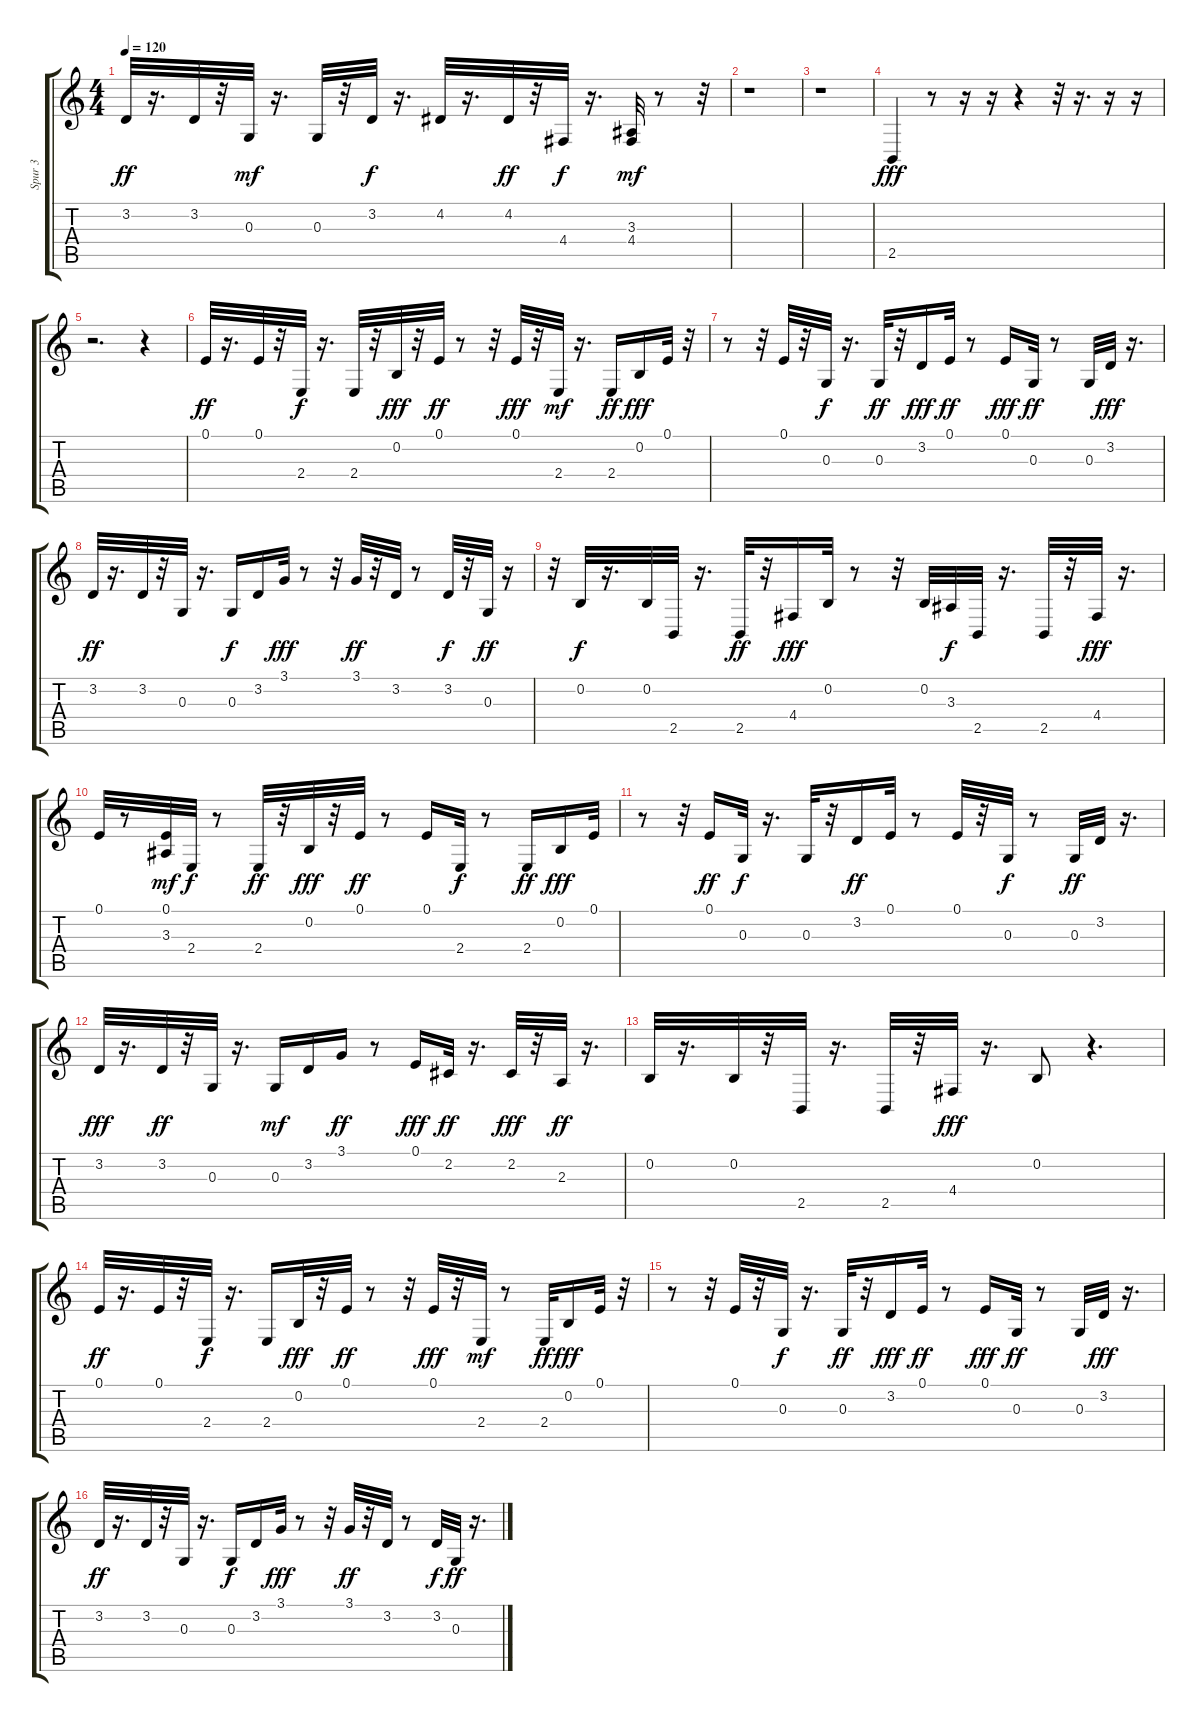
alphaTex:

\track ("Spur 3" "Spur 3") {instrument kalimba}
\staff {score tabs}
\tuning (E4 B3 G3 D3 A2 E2) {hide}
\ts (4 4)
\tempo 120
\clef g2
\ks c
3.2.32{dy ff} r.16{d} 3.2.32 r.32 0.3.32{dy mf} r.16{d} 0.3.32 r.32 3.2.32{dy f} r.16{d} 4.2.32 r.16{d} 4.2.32{dy ff} r.32 4.4.32{dy f} r.16{d} (3.3 4.4).32{dy mf} r.8 r.32 |
r.1 |
r.1 |
2.5.4{dy fff volume 14 instrument electricgrandpiano} r.8 r.16 r.16 r.4 r.32 r.16{d} r.16 r.16 |
r.2{d} r.4 |
0.1.32{dy ff volume 11 instrument pizzicatostrings} r.16{d} 0.1.32 r.32 2.4.32{dy f} r.16{d} 2.4.32 r.32 0.2.32{dy fff} r.32 0.1.32{dy ff} r.8 r.32 0.1.32{dy fff} r.32 2.4.32{dy mf} r.16{d} 2.4.16{dy ff} 0.2.16{dy fff} 0.1.32 r.32 |
r.8 r.32 0.1.32 r.32 0.3.32{dy f} r.16{d} 0.3.32{dy ff} r.32 3.2.16{dy fff} 0.1.32{dy ff} r.8 0.1.16{dy fff} 0.3.32{dy ff} r.8 0.3.32 3.2.32{dy fff} r.16{d} |
3.2.32{dy ff} r.16{d} 3.2.32 r.32 0.3.32 r.16{d} 0.3.16{dy f} 3.2.16 3.1.32{dy fff} r.8 r.32 3.1.32{dy ff} r.32 3.2.32 r.8 3.2.32{dy f} r.32 0.3.32{dy ff} r.16 |
r.32 0.2.32{dy f} r.16{d} 0.2.32 2.5.32 r.16{d} 2.5.32{dy ff} r.32 4.4.16{dy fff} 0.2.32 r.8 r.32 0.2.32 3.3.32{dy f} 2.5.32 r.16{d} 2.5.32 r.32 4.4.32{dy fff} r.16{d} |
0.1.32 r.8 (0.1 3.3).32{dy mf} 2.4.32{dy f} r.8 2.4.32{dy ff} r.32 0.2.32{dy fff} r.32 0.1.32{dy ff} r.8 0.1.16 2.4.32{dy f} r.8 2.4.16{dy ff} 0.2.16{dy fff} 0.1.32 |
r.8 r.32 0.1.16{dy ff} 0.3.32{dy f} r.16{d} 0.3.32 r.32 3.2.16{dy ff} 0.1.32 r.8 0.1.32 r.32 0.3.32{dy f} r.8 0.3.32{dy ff} 3.2.32 r.16{d} |
3.2.32{dy fff} r.16{d} 3.2.32{dy ff} r.32 0.3.32 r.16{d} 0.3.16{dy mf} 3.2.16 3.1.16{dy ff} r.8 0.1.16{dy fff} 2.2.32{dy ff} r.16{d} 2.2.32{dy fff} r.32 2.3.32{dy ff} r.16{d} |
0.2.32 r.16{d} 0.2.32 r.32 2.5.32 r.16{d} 2.5.32 r.32 4.4.32{dy fff} r.16{d} 0.2.8 r.4{d} |
0.1.32{dy ff} r.16{d} 0.1.32 r.32 2.4.32{dy f} r.16{d} 2.4.16 0.2.32{dy fff} r.32 0.1.32{dy ff} r.8 r.32 0.1.32{dy fff} r.32 2.4.32{dy mf} r.8 2.4.32{dy ff} 0.2.16{dy fff} 0.1.32 r.32 |
r.8 r.32 0.1.32 r.32 0.3.32{dy f} r.16{d} 0.3.32{dy ff} r.32 3.2.16{dy fff} 0.1.32{dy ff} r.8 0.1.16{dy fff} 0.3.32{dy ff} r.8 0.3.32 3.2.32{dy fff} r.16{d} |
3.2.32{dy ff} r.16{d} 3.2.32 r.32 0.3.32 r.16{d} 0.3.16{dy f} 3.2.16 3.1.32{dy fff} r.8 r.32 3.1.32{dy ff} r.32 3.2.32 r.8 3.2.32{dy f} 0.3.32{dy ff} r.16{d}
